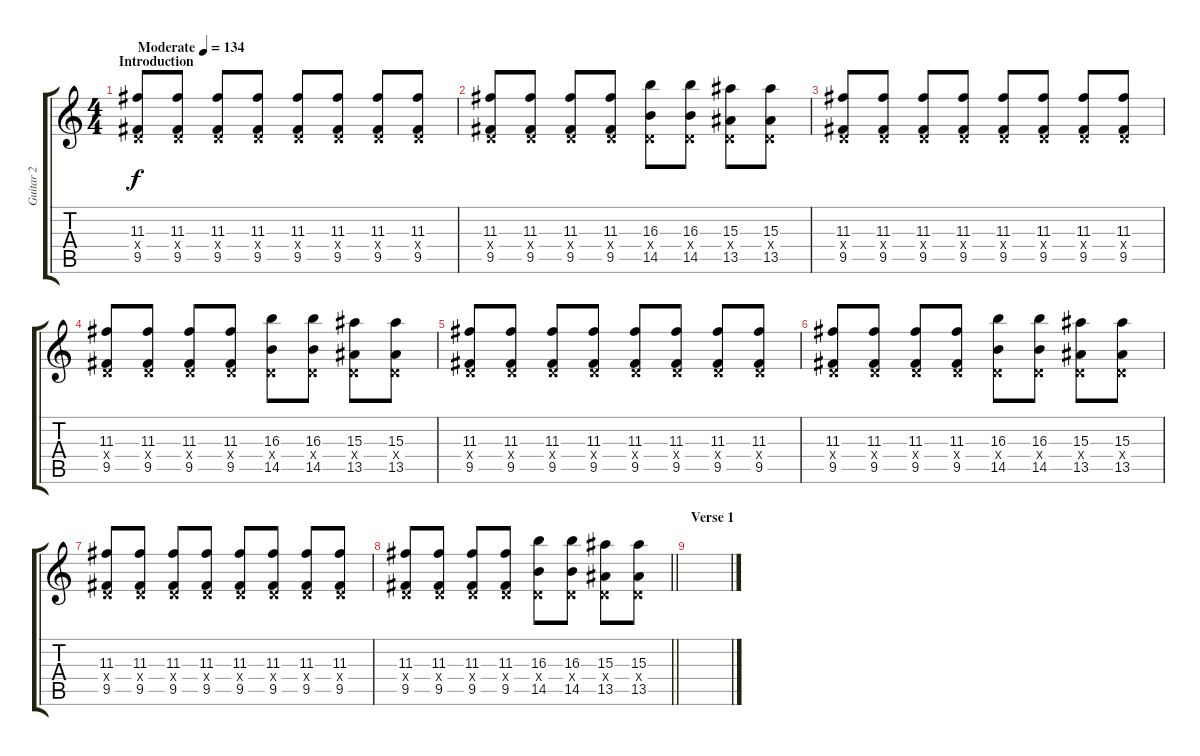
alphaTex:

\track ("Guitar 2" "Guitar 2") {instrument overdrivenguitar}
\staff {score tabs}
\tuning (E4 B3 G3 D3 A2 E2) {hide}
\ts (4 4)
\section ("" "Introduction")
\tempo (134 "Moderate")
\clef g2
\ks c
(11.3 0.4{x} 9.5).8{dy f instrument overdrivenguitar} (11.3 0.4{x} 9.5).8 (11.3 0.4{x} 9.5).8 (11.3 0.4{x} 9.5).8 (11.3 0.4{x} 9.5).8 (11.3 0.4{x} 9.5).8 (11.3 0.4{x} 9.5).8 (11.3 0.4{x} 9.5).8 |
(11.3 0.4{x} 9.5).8 (11.3 0.4{x} 9.5).8 (11.3 0.4{x} 9.5).8 (11.3 0.4{x} 9.5).8 (16.3 0.4{x} 14.5).8 (16.3 0.4{x} 14.5).8 (15.3 0.4{x} 13.5).8 (15.3 0.4{x} 13.5).8 |
(11.3 0.4{x} 9.5).8 (11.3 0.4{x} 9.5).8 (11.3 0.4{x} 9.5).8 (11.3 0.4{x} 9.5).8 (11.3 0.4{x} 9.5).8 (11.3 0.4{x} 9.5).8 (11.3 0.4{x} 9.5).8 (11.3 0.4{x} 9.5).8 |
(11.3 0.4{x} 9.5).8 (11.3 0.4{x} 9.5).8 (11.3 0.4{x} 9.5).8 (11.3 0.4{x} 9.5).8 (16.3 0.4{x} 14.5).8 (16.3 0.4{x} 14.5).8 (15.3 0.4{x} 13.5).8 (15.3 0.4{x} 13.5).8 |
(11.3 0.4{x} 9.5).8 (11.3 0.4{x} 9.5).8 (11.3 0.4{x} 9.5).8 (11.3 0.4{x} 9.5).8 (11.3 0.4{x} 9.5).8 (11.3 0.4{x} 9.5).8 (11.3 0.4{x} 9.5).8 (11.3 0.4{x} 9.5).8 |
(11.3 0.4{x} 9.5).8 (11.3 0.4{x} 9.5).8 (11.3 0.4{x} 9.5).8 (11.3 0.4{x} 9.5).8 (16.3 0.4{x} 14.5).8 (16.3 0.4{x} 14.5).8 (15.3 0.4{x} 13.5).8 (15.3 0.4{x} 13.5).8 |
(11.3 0.4{x} 9.5).8 (11.3 0.4{x} 9.5).8 (11.3 0.4{x} 9.5).8 (11.3 0.4{x} 9.5).8 (11.3 0.4{x} 9.5).8 (11.3 0.4{x} 9.5).8 (11.3 0.4{x} 9.5).8 (11.3 0.4{x} 9.5).8 |
\barLineRight lightlight
(11.3 0.4{x} 9.5).8 (11.3 0.4{x} 9.5).8 (11.3 0.4{x} 9.5).8 (11.3 0.4{x} 9.5).8 (16.3 0.4{x} 14.5).8 (16.3 0.4{x} 14.5).8 (15.3 0.4{x} 13.5).8 (15.3 0.4{x} 13.5).8 |
\section ("" "Verse 1")
